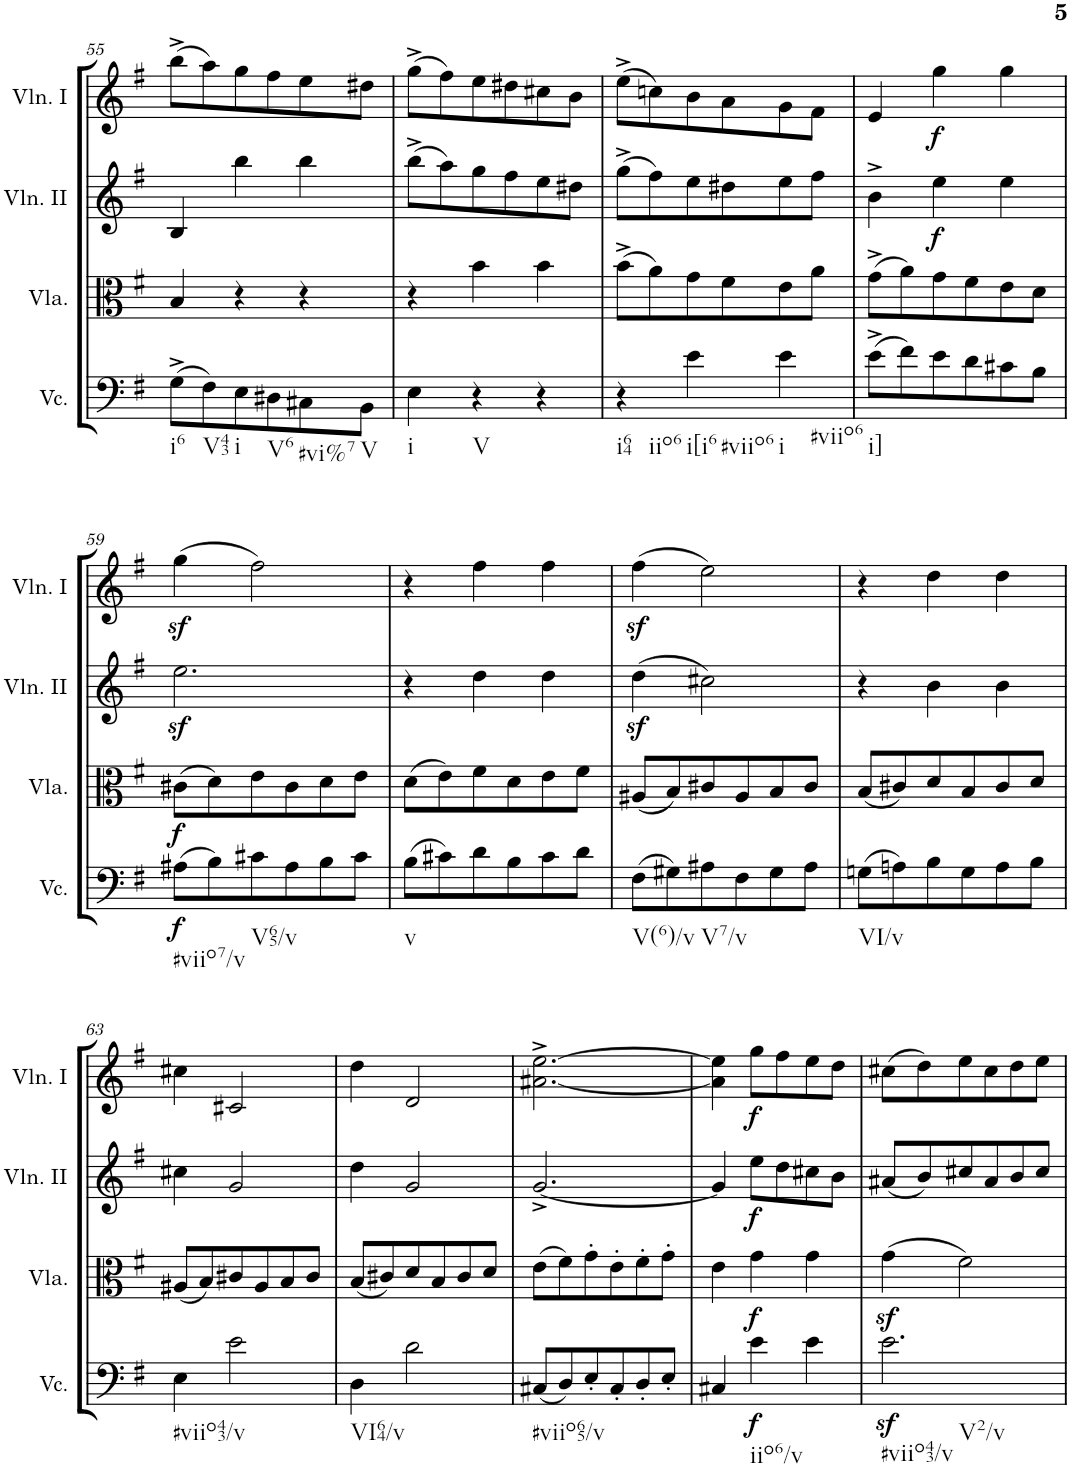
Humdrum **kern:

**kern	**dynam	**kern	**dynam	**kern	**dynam	**kern	**dynam
*part4	*part4	*part3	*part3	*part2	*part2	*part1	*part1
*staff4	*staff4	*staff3	*staff3	*staff2	*staff2	*staff1	*staff1
*I"Violoncello	*	*I"Viola	*	*I"Violino II	*	*I"Violino I	*
*I'Vc.	*	*I'Vla.	*	*I'Vln. II	*	*I'Vln. I	*
!!LO:PB:g=z
*clefF4	*	*clefC3	*	*clefG2	*	*clefG2	*
*k[f#]	*	*k[f#]	*	*k[f#]	*	*k[f#]	*
*M3/4	*	*M3/4	*	*M3/4	*	*M3/4	*
=55	=55	=55	=55	=55	=55	=55	=55
!LO:TX:b:t=i6	!	!	!	!	!	!	!
(8G^\L	.	4B/	.	4B/	.	(8bb^\L	.
!LO:TX:b:t=V43	!	!	!	!	!	!	!
8F#\)	.	.	.	.	.	8aa\)	.
!LO:TX:b:t=i	!	!	!	!	!	!	!
8E\	.	4r	.	4bb\	.	8gg\	.
!LO:TX:b:t=V6	!	!	!	!	!	!	!
8D#X\	.	.	.	.	.	8ff#\	.
!LO:TX:b:t=#vi%7	!	!	!	!	!	!	!
8C#X\	.	4r	.	4bb\	.	8ee\	.
!LO:TX:b:t=V	!	!	!	!	!	!	!
8BB\J	.	.	.	.	.	8dd#X\J	.
=56	=56	=56	=56	=56	=56	=56	=56
!LO:TX:b:t=i	!	!	!	!	!	!	!
4E\	.	4r	.	(8bb^\L	.	(8gg^\L	.
.	.	.	.	8aa\)	.	8ff#\)	.
!LO:TX:b:t=V	!	!	!	!	!	!	!
4r	.	4b\	.	8gg\	.	8ee\	.
.	.	.	.	8ff#\	.	8dd#X\	.
4r	.	4b\	.	8ee\	.	8cc#X\	.
.	.	.	.	8dd#X\J	.	8b\J	.
=57	=57	=57	=57	=57	=57	=57	=57
!LO:TX:b:t=i64	!	!	!	!	!	!	!
!LO:TX:b:t=iio6	!	!	!	!	!	!	!
4r	.	(8b^\L	.	(8gg^\L	.	(8ee^\L	.
.	.	8a\)	.	8ff#\)	.	8ccn\)	.
!LO:TX:b:t=i[i6	!	!	!	!	!	!	!
!LO:TX:b:t=#viio6	!	!	!	!	!	!	!
4e\	.	8g\	.	8ee\	.	8b\	.
.	.	8f#\	.	8dd#X\	.	8a\	.
!LO:TX:b:t=i	!	!	!	!	!	!	!
!LO:TX:b:t=#viio6	!	!	!	!	!	!	!
4e\	.	8e\	.	8ee\	.	8g\	.
.	.	8a\J	.	8ff#\J	.	8f#\J	.
=58	=58	=58	=58	=58	=58	=58	=58
!LO:TX:b:t=i]	!	!	!	!	!	!	!
(8e^\L	.	(8g^\L	.	4b^\	.	4e/	.
8f#\)	.	8a\)	.	.	.	.	.
!	!	!	!	!	!LO:DY:b	!	!LO:DY:b
8e\	.	8g\	.	4ee\	f	4gg\	f
8d\	.	8f#\	.	.	.	.	.
8c#X\	.	8e\	.	4ee\	.	4gg\	.
8B\J	.	8d\J	.	.	.	.	.
!!LO:LB:g=z
=59	=59	=59	=59	=59	=59	=59	=59
!LO:TX:b:t=#viio7/v	!	!	!	!	!	!	!
!	!LO:DY:b	!	!LO:DY:b	!	!	!	!
(8A#X\L	f	(8c#X\L	f	2.eez<\	.	(4ggz<\	.
8B\)	.	8d\)	.	.	.	.	.
!LO:TX:b:t=V65/v	!	!	!	!	!	!	!
8c#X\	.	8e\	.	.	.	2ff#\)	.
8A#\	.	8c#\	.	.	.	.	.
8B\	.	8d\	.	.	.	.	.
8c#\J	.	8e\J	.	.	.	.	.
=60	=60	=60	=60	=60	=60	=60	=60
!LO:TX:b:t=v	!	!	!	!	!	!	!
(8B\L	.	(8d\L	.	4r	.	4r	.
8c#X\)	.	8e\)	.	.	.	.	.
8d\	.	8f#\	.	4dd\	.	4ff#\	.
8B\	.	8d\	.	.	.	.	.
8c#\	.	8e\	.	4dd\	.	4ff#\	.
8d\J	.	8f#\J	.	.	.	.	.
=61	=61	=61	=61	=61	=61	=61	=61
!LO:TX:b:t=V(6)/v	!	!	!	!	!	!	!
(8F#\L	.	(8A#X/L	.	(4ddz<\	.	(4ff#z<\	.
8G#X\)	.	8B/)	.	.	.	.	.
!LO:TX:b:t=V7/v	!	!	!	!	!	!	!
8A#X\	.	8c#X/	.	2cc#X\)	.	2ee\)	.
8F#\	.	8A#/	.	.	.	.	.
8G#\	.	8B/	.	.	.	.	.
8A#\J	.	8c#/J	.	.	.	.	.
=62	=62	=62	=62	=62	=62	=62	=62
!LO:TX:b:t=VI/v	!	!	!	!	!	!	!
(8Gn\L	.	(8B/L	.	4r	.	4r	.
8An\)	.	8c#X/)	.	.	.	.	.
8B\	.	8d/	.	4b\	.	4dd\	.
8G\	.	8B/	.	.	.	.	.
8A\	.	8c#/	.	4b\	.	4dd\	.
8B\J	.	8d/J	.	.	.	.	.
!!LO:LB:g=z
=63	=63	=63	=63	=63	=63	=63	=63
!LO:TX:b:t=#viio43/v	!	!	!	!	!	!	!
4E\	.	(8A#X/L	.	4cc#X\	.	4cc#X\	.
.	.	8B/)	.	.	.	.	.
2e\	.	8c#X/	.	2g/	.	2c#X/	.
.	.	8A#/	.	.	.	.	.
.	.	8B/	.	.	.	.	.
.	.	8c#/J	.	.	.	.	.
=64	=64	=64	=64	=64	=64	=64	=64
!LO:TX:b:t=VI64/v	!	!	!	!	!	!	!
4D\	.	(8B/L	.	4dd\	.	4dd\	.
.	.	8c#X/)	.	.	.	.	.
2d\	.	8d/	.	2g/	.	2d/	.
.	.	8B/	.	.	.	.	.
.	.	8c#/	.	.	.	.	.
.	.	8d/J	.	.	.	.	.
=65	=65	=65	=65	=65	=65	=65	=65
!LO:TX:b:t=#viio65/v	!	!	!	!	!	!	!
(8C#X/L	.	(8e\L	.	[2.g^/	.	[2.a#X\^ [2.ee\^	.
8D/)	.	8f#\)	.	.	.	.	.
8E'/	.	8g'\	.	.	.	.	.
8C#'/	.	8e'\	.	.	.	.	.
8D'/	.	8f#'\	.	.	.	.	.
8E'/J	.	8g'\J	.	.	.	.	.
=66	=66	=66	=66	=66	=66	=66	=66
4C#X/	.	4e\	.	4g/]	.	4a#\] 4ee\]	.
!LO:TX:b:t=iio6/v	!	!	!	!	!	!	!
!	!LO:DY:b	!	!LO:DY:b	!	!LO:DY:b	!	!LO:DY:b
4e\	f	4g\	f	8ee\L	f	8gg\L	f
.	.	.	.	8dd\	.	8ff#\	.
4e\	.	4g\	.	8cc#X\	.	8ee\	.
.	.	.	.	8b\J	.	8dd\J	.
=67	=67	=67	=67	=67	=67	=67	=67
!LO:TX:b:t=#viio43/v	!	!	!	!	!	!	!
!LO:TX:b:t=V2/v	!	!	!	!	!	!	!
2.ez<\	.	(4gz<\	.	(8a#X/L	.	(8cc#X\L	.
.	.	.	.	8b/)	.	8dd\)	.
.	.	2f#\)	.	8cc#X/	.	8ee\	.
.	.	.	.	8a#/	.	8cc#\	.
.	.	.	.	8b/	.	8dd\	.
.	.	.	.	8cc#/J	.	8ee\J	.
=	=	=	=	=	=	=	=
*-	*-	*-	*-	*-	*-	*-	*-
